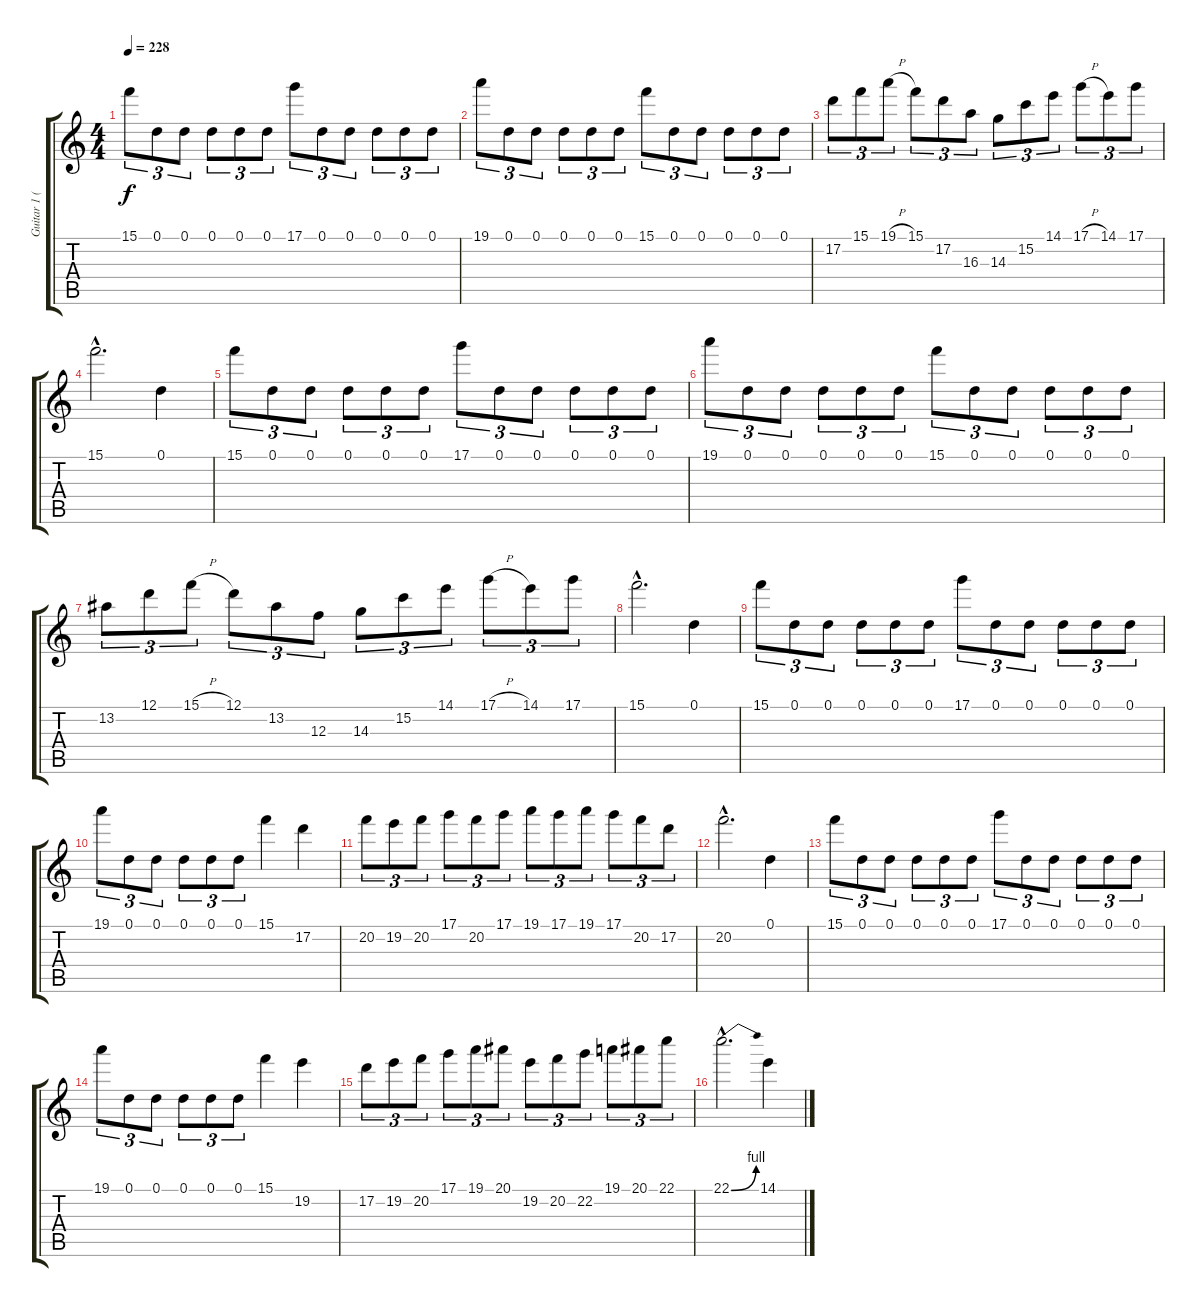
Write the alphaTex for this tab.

\track ("Guitar 1 (Alexi)" "Guitar 1 (") {instrument overdrivenguitar}
\staff {score tabs}
\tuning (D4 A3 F3 C3 G2 D2) {hide}
\ts (4 4)
\tempo 228
\clef g2
\ks c
15.1.8{tu (3 2) dy f} 0.1.8{tu (3 2)} 0.1.8{tu (3 2)} 0.1.8{tu (3 2)} 0.1.8{tu (3 2)} 0.1.8{tu (3 2)} 17.1.8{tu (3 2)} 0.1.8{tu (3 2)} 0.1.8{tu (3 2)} 0.1.8{tu (3 2)} 0.1.8{tu (3 2)} 0.1.8{tu (3 2)} |
19.1.8{tu (3 2)} 0.1.8{tu (3 2)} 0.1.8{tu (3 2)} 0.1.8{tu (3 2)} 0.1.8{tu (3 2)} 0.1.8{tu (3 2)} 15.1.8{tu (3 2)} 0.1.8{tu (3 2)} 0.1.8{tu (3 2)} 0.1.8{tu (3 2)} 0.1.8{tu (3 2)} 0.1.8{tu (3 2)} |
17.2.8{tu (3 2)} 15.1.8{tu (3 2)} 19.1{h}.8{tu (3 2)} 15.1.8{tu (3 2)} 17.2.8{tu (3 2)} 16.3.8{tu (3 2)} 14.3.8{tu (3 2)} 15.2.8{tu (3 2)} 14.1.8{tu (3 2)} 17.1{h}.8{tu (3 2)} 14.1.8{tu (3 2)} 17.1.8{tu (3 2)} |
15.1{hac}.2{d} 0.1.4 |
15.1.8{tu (3 2)} 0.1.8{tu (3 2)} 0.1.8{tu (3 2)} 0.1.8{tu (3 2)} 0.1.8{tu (3 2)} 0.1.8{tu (3 2)} 17.1.8{tu (3 2)} 0.1.8{tu (3 2)} 0.1.8{tu (3 2)} 0.1.8{tu (3 2)} 0.1.8{tu (3 2)} 0.1.8{tu (3 2)} |
19.1.8{tu (3 2)} 0.1.8{tu (3 2)} 0.1.8{tu (3 2)} 0.1.8{tu (3 2)} 0.1.8{tu (3 2)} 0.1.8{tu (3 2)} 15.1.8{tu (3 2)} 0.1.8{tu (3 2)} 0.1.8{tu (3 2)} 0.1.8{tu (3 2)} 0.1.8{tu (3 2)} 0.1.8{tu (3 2)} |
13.2.8{tu (3 2)} 12.1.8{tu (3 2)} 15.1{h}.8{tu (3 2)} 12.1.8{tu (3 2)} 13.2.8{tu (3 2)} 12.3.8{tu (3 2)} 14.3.8{tu (3 2)} 15.2.8{tu (3 2)} 14.1.8{tu (3 2)} 17.1{h}.8{tu (3 2)} 14.1.8{tu (3 2)} 17.1.8{tu (3 2)} |
15.1{hac}.2{d} 0.1.4 |
15.1.8{tu (3 2)} 0.1.8{tu (3 2)} 0.1.8{tu (3 2)} 0.1.8{tu (3 2)} 0.1.8{tu (3 2)} 0.1.8{tu (3 2)} 17.1.8{tu (3 2)} 0.1.8{tu (3 2)} 0.1.8{tu (3 2)} 0.1.8{tu (3 2)} 0.1.8{tu (3 2)} 0.1.8{tu (3 2)} |
19.1.8{tu (3 2)} 0.1.8{tu (3 2)} 0.1.8{tu (3 2)} 0.1.8{tu (3 2)} 0.1.8{tu (3 2)} 0.1.8{tu (3 2)} 15.1.4 17.2.4 |
20.2.8{tu (3 2)} 19.2.8{tu (3 2)} 20.2.8{tu (3 2)} 17.1.8{tu (3 2)} 20.2.8{tu (3 2)} 17.1.8{tu (3 2)} 19.1.8{tu (3 2)} 17.1.8{tu (3 2)} 19.1.8{tu (3 2)} 17.1.8{tu (3 2)} 20.2.8{tu (3 2)} 17.2.8{tu (3 2)} |
20.2{hac}.2{d} 0.1.4 |
15.1.8{tu (3 2)} 0.1.8{tu (3 2)} 0.1.8{tu (3 2)} 0.1.8{tu (3 2)} 0.1.8{tu (3 2)} 0.1.8{tu (3 2)} 17.1.8{tu (3 2)} 0.1.8{tu (3 2)} 0.1.8{tu (3 2)} 0.1.8{tu (3 2)} 0.1.8{tu (3 2)} 0.1.8{tu (3 2)} |
19.1.8{tu (3 2)} 0.1.8{tu (3 2)} 0.1.8{tu (3 2)} 0.1.8{tu (3 2)} 0.1.8{tu (3 2)} 0.1.8{tu (3 2)} 15.1.4 19.2.4 |
17.2.8{tu (3 2)} 19.2.8{tu (3 2)} 20.2.8{tu (3 2)} 17.1.8{tu (3 2)} 19.1.8{tu (3 2)} 20.1.8{tu (3 2)} 19.2.8{tu (3 2)} 20.2.8{tu (3 2)} 22.2.8{tu (3 2)} 19.1.8{tu (3 2)} 20.1.8{tu (3 2)} 22.1.8{tu (3 2)} |
22.1{be (bend 0 0 60 4) hac}.2{d} 14.1.4
